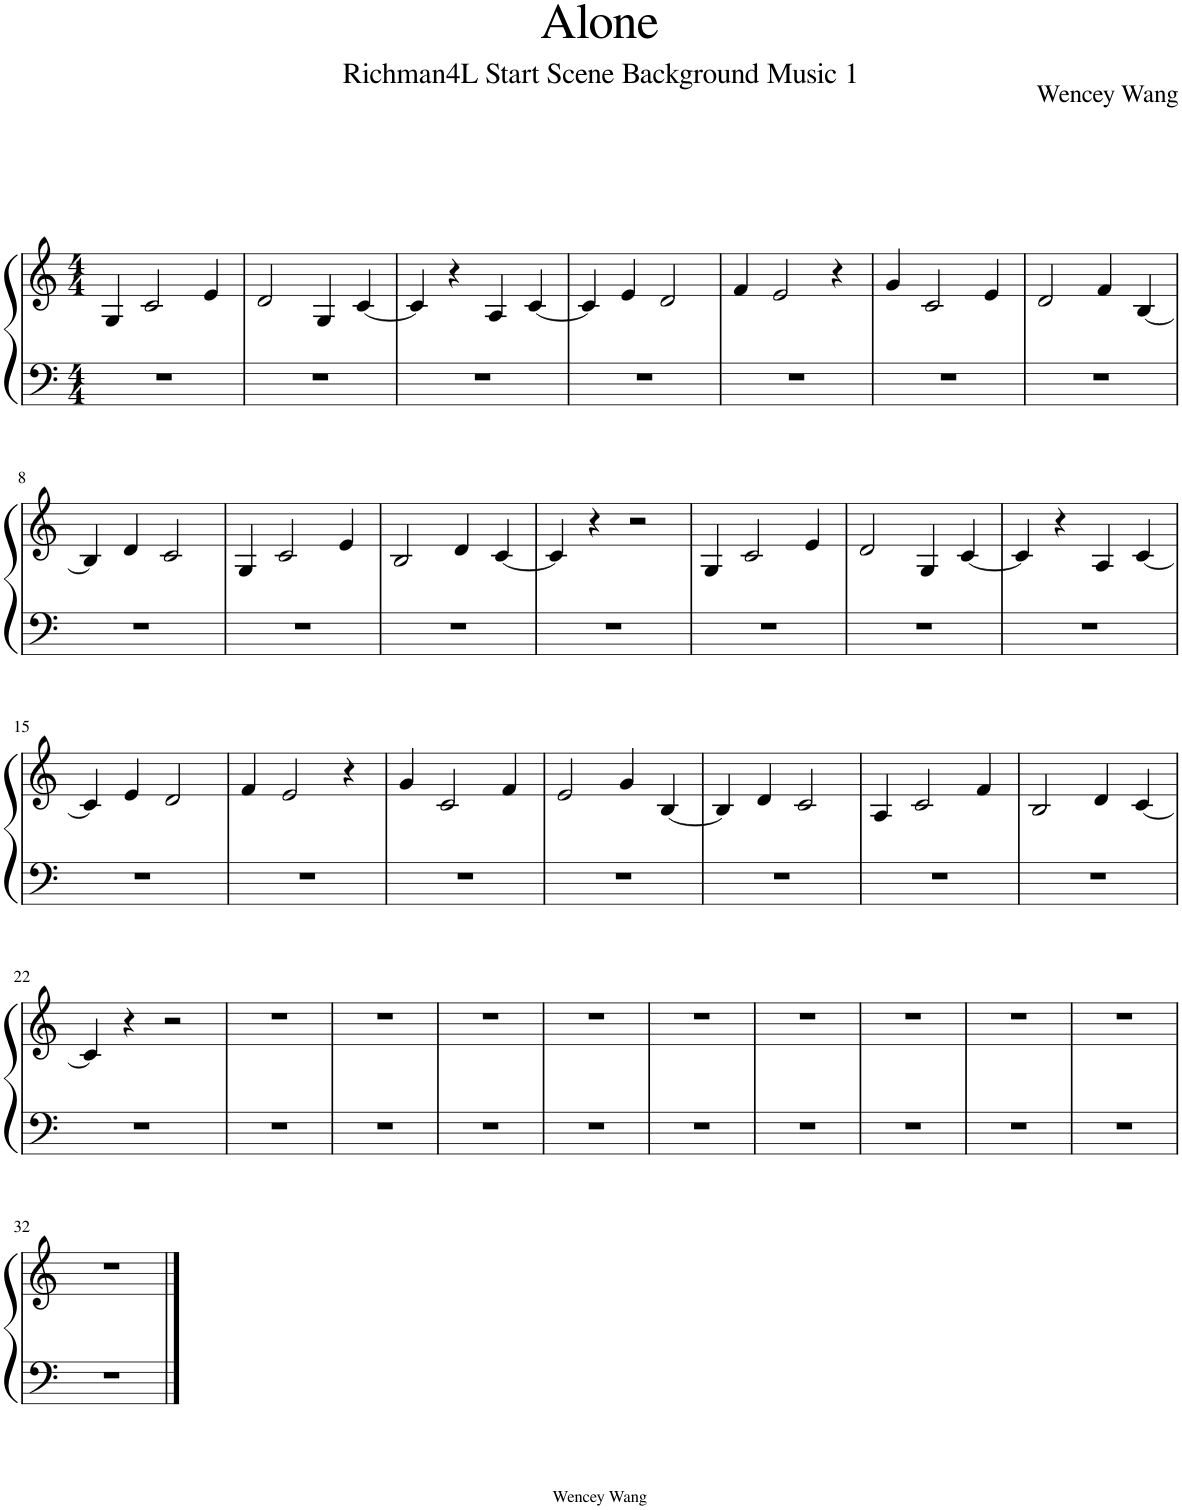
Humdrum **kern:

**kern	**kern
*part1	*part1
*staff2	*staff1
*I"Piano	*
*I'Pno.	*
*clefF4	*clefG2
*k[]	*k[]
*M4/4	*M4/4
=1	=1
1r	4G/
.	2c/
.	4e/
=2	=2
1r	2d/
.	4G/
.	[4c/
=3	=3
1r	4c/]
.	4r
.	4A/
.	[4c/
=4	=4
1r	4c/]
.	4e/
.	2d/
=5	=5
1r	4f/
.	2e/
.	4r
=6	=6
1r	4g/
.	2c/
.	4e/
=7	=7
1r	2d/
.	4f/
.	[4B/
!!LO:LB:g=z
=8	=8
1r	4B/]
.	4d/
.	2c/
=9	=9
1r	4G/
.	2c/
.	4e/
=10	=10
1r	2B/
.	4d/
.	[4c/
=11	=11
1r	4c/]
.	4r
.	2r
=12	=12
1r	4G/
.	2c/
.	4e/
=13	=13
1r	2d/
.	4G/
.	[4c/
=14	=14
1r	4c/]
.	4r
.	4A/
.	[4c/
!!LO:LB:g=z
=15	=15
1r	4c/]
.	4e/
.	2d/
=16	=16
1r	4f/
.	2e/
.	4r
=17	=17
1r	4g/
.	2c/
.	4f/
=18	=18
1r	2e/
.	4g/
.	[4B/
=19	=19
1r	4B/]
.	4d/
.	2c/
=20	=20
1r	4A/
.	2c/
.	4f/
=21	=21
1r	2B/
.	4d/
.	[4c/
!!LO:LB:g=z
=22	=22
1r	4c/]
.	4r
.	2r
=23	=23
1r	1r
=24	=24
1r	1r
=25	=25
1r	1r
=26	=26
1r	1r
=27	=27
1r	1r
=28	=28
1r	1r
=29	=29
1r	1r
=30	=30
1r	1r
=31	=31
1r	1r
!!LO:LB:g=z
=32	=32
1r	1r
==	==
*-	*-
